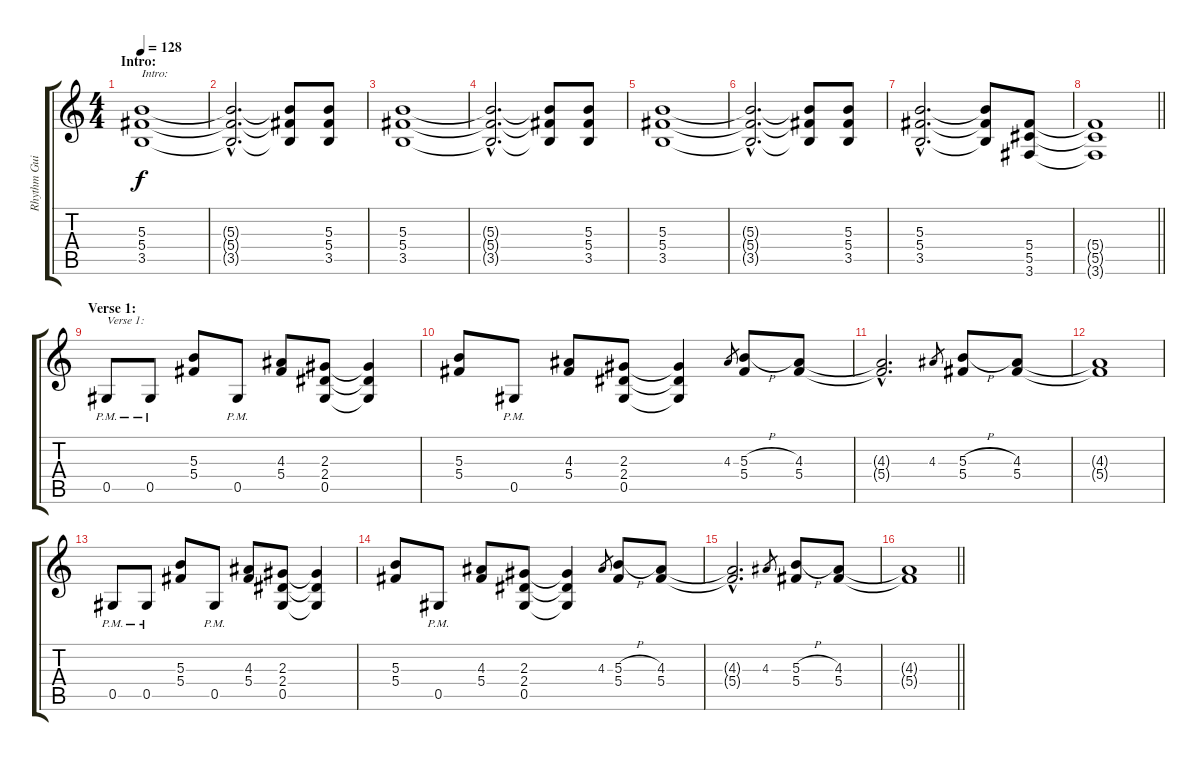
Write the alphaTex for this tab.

\track ("Rhythm Guitar" "Rhythm Gui") {instrument distortionguitar}
\staff {score tabs}
\tuning (Eb4 Bb3 Gb3 Db3 Ab2 Eb2) {hide}
\ts (4 4)
\section ("" "Intro:")
\tempo 128
\clef g2
\ks c
(5.3 5.4 3.5).1{txt "Intro:" dy f instrument distortionguitar} |
(5.3{hac t} 5.4{hac t} 3.5{hac t}).2{d} (5.3{t} 5.4{t} 3.5{t}).8 (5.3 5.4 3.5).8 |
(5.3 5.4 3.5).1 |
(5.3{hac t} 5.4{hac t} 3.5{hac t}).2{d} (5.3{t} 5.4{t} 3.5{t}).8 (5.3 5.4 3.5).8 |
(5.3 5.4 3.5).1 |
(5.3{hac t} 5.4{hac t} 3.5{hac t}).2{d} (5.3{t} 5.4{t} 3.5{t}).8 (5.3 5.4 3.5).8 |
(5.3{hac} 5.4{hac} 3.5{hac}).2{d} (5.3{t} 5.4{t} 3.5{t}).8 (5.4 5.5 3.6).8 |
\barLineRight lightlight
(5.4{t} 5.5{t} 3.6{t}).1 |
\section ("" "Verse 1:")
0.5{pm}.8{txt "Verse 1:"} 0.5{pm}.8 (5.3 5.4).8 0.5{pm}.8 (4.3 5.4).8 (2.3 2.4 0.5).8 (2.3{t} 2.4{t} 0.5{t}).4 |
(5.3 5.4).8 0.5{pm}.8 (4.3 5.4).8 (2.3 2.4 0.5).8 (2.3{t} 2.4{t} 0.5{t}).4 4.3.8{gr} (5.3{h} 5.4).8 (4.3 5.4).8 |
(4.3{hac t} 5.4{hac t}).2{d} 4.3.8{gr} (5.3{h} 5.4).8 (4.3 5.4).8 |
(4.3{t} 5.4{t}).1 |
0.5{pm}.8 0.5{pm}.8 (5.3 5.4).8 0.5{pm}.8 (4.3 5.4).8 (2.3 2.4 0.5).8 (2.3{t} 2.4{t} 0.5{t}).4 |
(5.3 5.4).8 0.5{pm}.8 (4.3 5.4).8 (2.3 2.4 0.5).8 (2.3{t} 2.4{t} 0.5{t}).4 4.3.8{gr} (5.3{h} 5.4).8 (4.3 5.4).8 |
(4.3{hac t} 5.4{hac t}).2{d} 4.3.8{gr} (5.3{h} 5.4).8 (4.3 5.4).8 |
\barLineRight lightlight
(4.3{t} 5.4{t}).1
